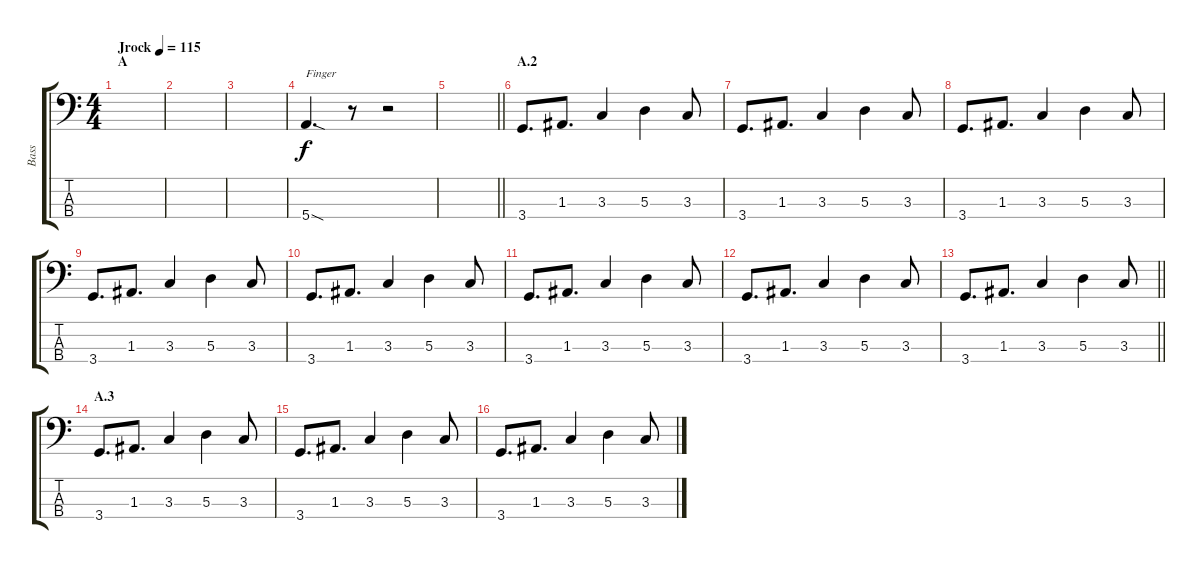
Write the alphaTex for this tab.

\track ("Bass" "Bass") {instrument electricbassfinger}
\staff {score tabs}
\tuning (G2 D2 A1 E1) {hide}
\ts (4 4)
\section ("" "A")
\tempo (115 "Jrock")
\clef f4
\ks c
|
|
|
5.4{sod}.4{d txt "Finger"} r.8 r.2 |
\barLineRight lightlight
|
\section ("" "A.2")
3.4.8{d} 1.3.8{d} 3.3.4 5.3.4 3.3.8 |
3.4.8{d} 1.3.8{d} 3.3.4 5.3.4 3.3.8 |
3.4.8{d} 1.3.8{d} 3.3.4 5.3.4 3.3.8 |
3.4.8{d} 1.3.8{d} 3.3.4 5.3.4 3.3.8 |
3.4.8{d} 1.3.8{d} 3.3.4 5.3.4 3.3.8 |
3.4.8{d} 1.3.8{d} 3.3.4 5.3.4 3.3.8 |
3.4.8{d} 1.3.8{d} 3.3.4 5.3.4 3.3.8 |
\barLineRight lightlight
3.4.8{d} 1.3.8{d} 3.3.4 5.3.4 3.3.8 |
\section ("" "A.3")
3.4.8{d} 1.3.8{d} 3.3.4 5.3.4 3.3.8 |
3.4.8{d} 1.3.8{d} 3.3.4 5.3.4 3.3.8 |
3.4.8{d} 1.3.8{d} 3.3.4 5.3.4 3.3.8
